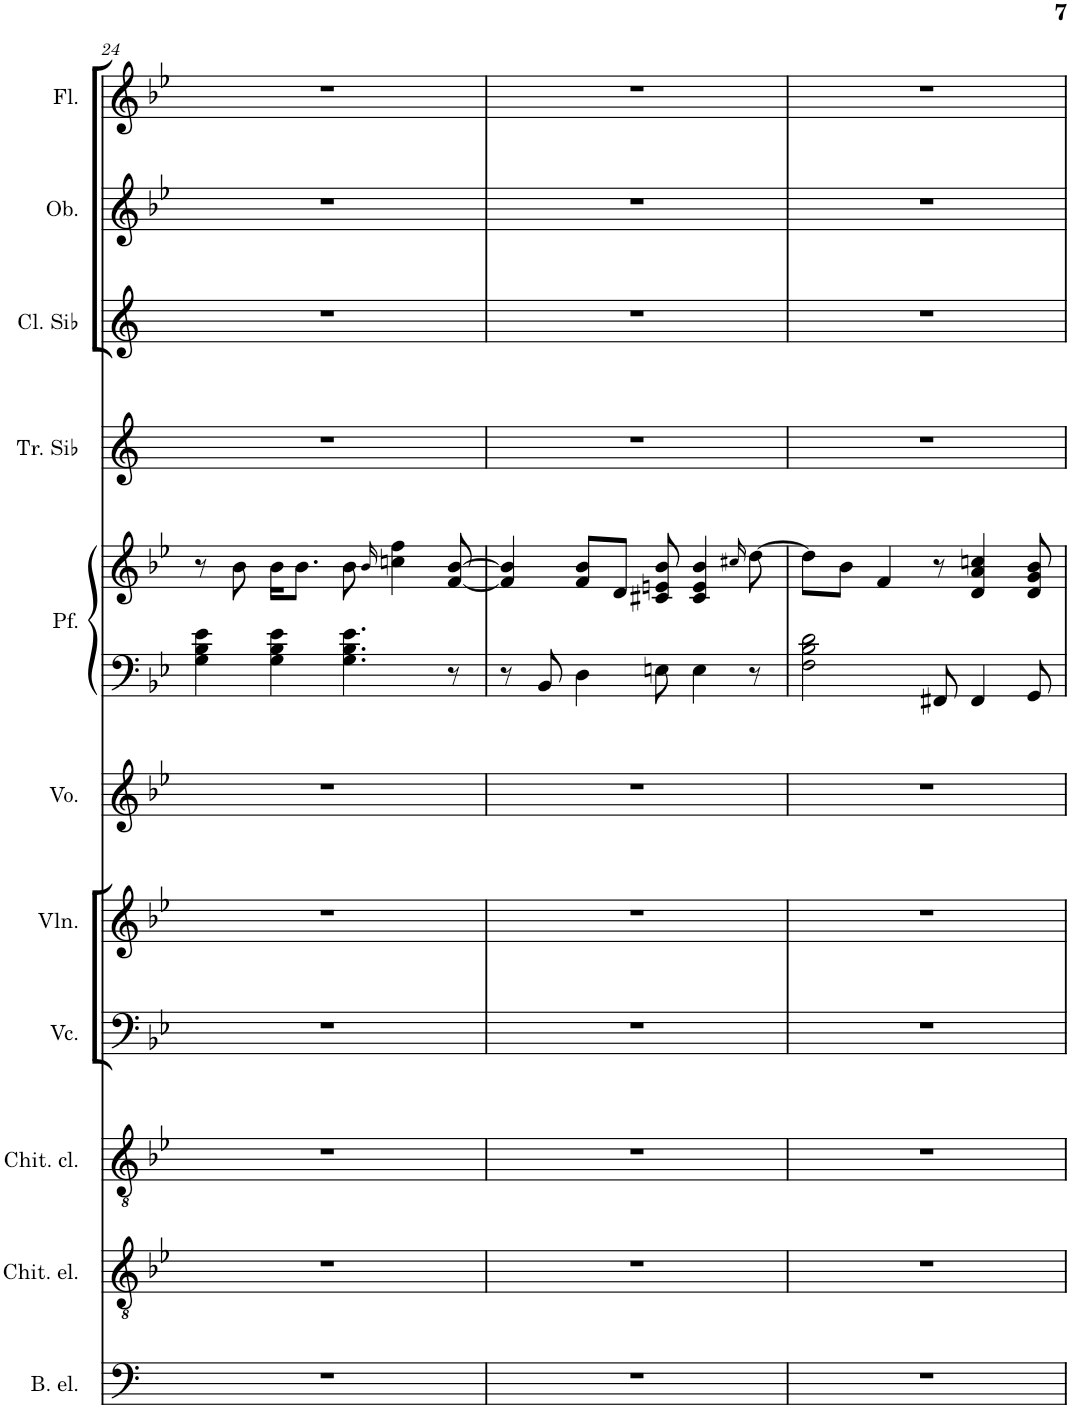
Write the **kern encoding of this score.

**kern	**kern	**kern	**kern	**kern	**kern	**kern	**kern	**kern	**kern	**kern	**kern
*part11	*part10	*part9	*part8	*part7	*part6	*part5	*part5	*part4	*part3	*part2	*part1
*staff12	*staff11	*staff10	*staff9	*staff8	*staff7	*staff6	*staff5	*staff4	*staff3	*staff2	*staff1
*I"Basso elettrico 6-corde	*I"Chitarra elettrica	*I"Chitarra classica	*I"Violoncello	*I"Violino	*I"Voce	*I"Piano	*	*I"Tromba in Sib	*I"Clarinetto in Sib	*I"Oboe	*I"Flauto
*I'B. el.	*I'Chit. el.	*I'Chit. cl.	*I'Vc.	*I'Vln.	*I'Vo.	*	*	*I'Tr. Sib	*I'Cl. Sib	*I'Ob.	*I'Fl.
!!LO:PB:g=z
*clefF4	*clefGv2	*clefGv2	*clefF4	*clefG2	*clefG2	*clefF4	*clefG2	*clefG2	*clefG2	*clefG2	*clefG2
*Trd7c12	*	*	*	*	*	*	*	*Trd1c2	*Trd1c2	*	*
*k[]	*k[b-e-]	*k[b-e-]	*k[b-e-]	*k[b-e-]	*k[b-e-]	*k[b-e-]	*k[b-e-]	*k[]	*k[]	*k[b-e-]	*k[b-e-]
*M4/4	*M4/4	*M4/4	*M4/4	*M4/4	*M4/4	*M4/4	*M4/4	*M4/4	*M4/4	*M4/4	*M4/4
=24	=24	=24	=24	=24	=24	=24	=24	=24	=24	=24	=24
1r	1r	1r	1r	1r	1r	4G\ 4B-\ 4e-\	8r	1r	1r	1r	1r
.	.	.	.	.	.	.	8b-\	.	.	.	.
.	.	.	.	.	.	4G\ 4B-\ 4e-\	16b-\KL	.	.	.	.
.	.	.	.	.	.	.	8.b-\J	.	.	.	.
.	.	.	.	.	.	4.G\ 4.B-\ 4.e-\	8b-\	.	.	.	.
.	.	.	.	.	.	.	16qb-/	.	.	.	.
.	.	.	.	.	.	.	4ccn\ 4ff\	.	.	.	.
.	.	.	.	.	.	8r	[8f/ [8b-/	.	.	.	.
=25	=25	=25	=25	=25	=25	=25	=25	=25	=25	=25	=25
1r	1r	1r	1r	1r	1r	8r	4f/] 4b-/]	1r	1r	1r	1r
.	.	.	.	.	.	8BB-/	.	.	.	.	.
.	.	.	.	.	.	4D\	8f/ 8b-/L	.	.	.	.
.	.	.	.	.	.	.	8d/J	.	.	.	.
.	.	.	.	.	.	8En\	8c#X/ 8en/ 8b-/	.	.	.	.
.	.	.	.	.	.	4E\	4c#/ 4e/ 4b-/	.	.	.	.
.	.	.	.	.	.	.	16qcc#X/	.	.	.	.
.	.	.	.	.	.	8r	[8dd\	.	.	.	.
=26	=26	=26	=26	=26	=26	=26	=26	=26	=26	=26	=26
1r	1r	1r	1r	1r	1r	2F\ 2B-\ 2d\	8dd\L]	1r	1r	1r	1r
.	.	.	.	.	.	.	8b-\J	.	.	.	.
.	.	.	.	.	.	.	4f/	.	.	.	.
.	.	.	.	.	.	8FF#X/	8r	.	.	.	.
.	.	.	.	.	.	4FF#/	4d/ 4a/ 4ccn/	.	.	.	.
.	.	.	.	.	.	8GG/	8d/ 8g/ 8b-/	.	.	.	.
=	=	=	=	=	=	=	=	=	=	=	=
*-	*-	*-	*-	*-	*-	*-	*-	*-	*-	*-	*-
